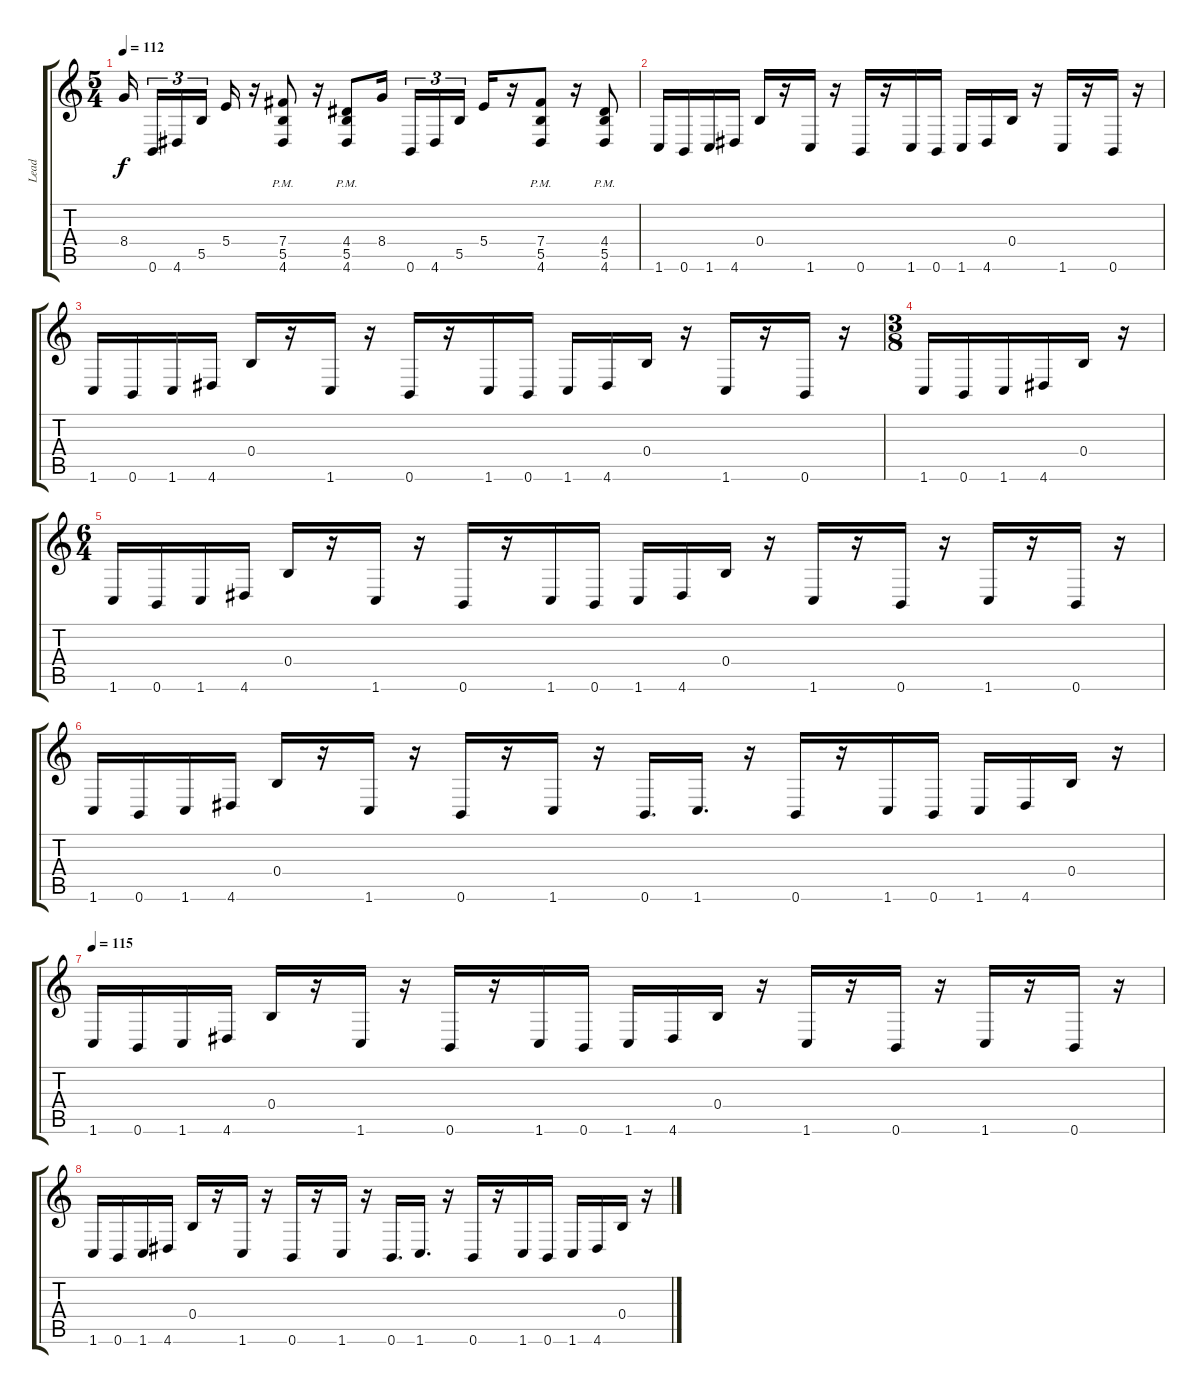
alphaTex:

\track ("Lead" "Lead") {instrument distortionguitar}
\staff {score tabs}
\tuning (Db4 Ab3 E3 B2 Gb2 B1) {hide}
\ts (5 4)
\tempo 112
\clef g2
\ks c
8.4.16{dy f beam splitsecondary} 0.6.16{tu (3 2)} 4.6.16{tu (3 2)} 5.5.16{tu (3 2) beam splitsecondary} 5.4.16 r.16 (7.4{pm} 5.5{pm} 4.6{pm}).8 r.16 (4.4{pm} 5.5{pm} 4.6{pm}).8 8.4.16{beam splitsecondary} 0.6.16{tu (3 2)} 4.6.16{tu (3 2)} 5.5.16{tu (3 2)} 5.4.16 r.16 (7.4{pm} 5.5{pm} 4.6{pm}).8 r.16 (4.4{pm} 5.5{pm} 4.6{pm}).8 |
1.6.16 0.6.16 1.6.16 4.6.16 0.4.16 r.16 1.6.16 r.16 0.6.16 r.16 1.6.16 0.6.16 1.6.16 4.6.16 0.4.16 r.16 1.6.16 r.16 0.6.16 r.16 |
1.6.16 0.6.16 1.6.16 4.6.16 0.4.16 r.16 1.6.16 r.16 0.6.16 r.16 1.6.16 0.6.16 1.6.16 4.6.16 0.4.16 r.16 1.6.16 r.16 0.6.16 r.16 |
\ts (3 8)
1.6.16 0.6.16 1.6.16 4.6.16 0.4.16 r.16 |
\ts (6 4)
1.6.16 0.6.16 1.6.16 4.6.16 0.4.16 r.16 1.6.16 r.16 0.6.16 r.16 1.6.16 0.6.16 1.6.16 4.6.16 0.4.16 r.16 1.6.16 r.16 0.6.16 r.16 1.6.16 r.16 0.6.16 r.16 |
1.6.16 0.6.16 1.6.16 4.6.16 0.4.16 r.16 1.6.16 r.16 0.6.16 r.16 1.6.16 r.16 0.6.16{d} 1.6.16{d} r.16 0.6.16 r.16 1.6.16 0.6.16 1.6.16 4.6.16 0.4.16 r.16 |
\tempo 115
1.6.16 0.6.16 1.6.16 4.6.16 0.4.16 r.16 1.6.16 r.16 0.6.16 r.16 1.6.16 0.6.16 1.6.16 4.6.16 0.4.16 r.16 1.6.16 r.16 0.6.16 r.16 1.6.16 r.16 0.6.16 r.16 |
1.6.16 0.6.16 1.6.16 4.6.16 0.4.16 r.16 1.6.16 r.16 0.6.16 r.16 1.6.16 r.16 0.6.16{d} 1.6.16{d} r.16 0.6.16 r.16 1.6.16 0.6.16 1.6.16 4.6.16 0.4.16 r.16
